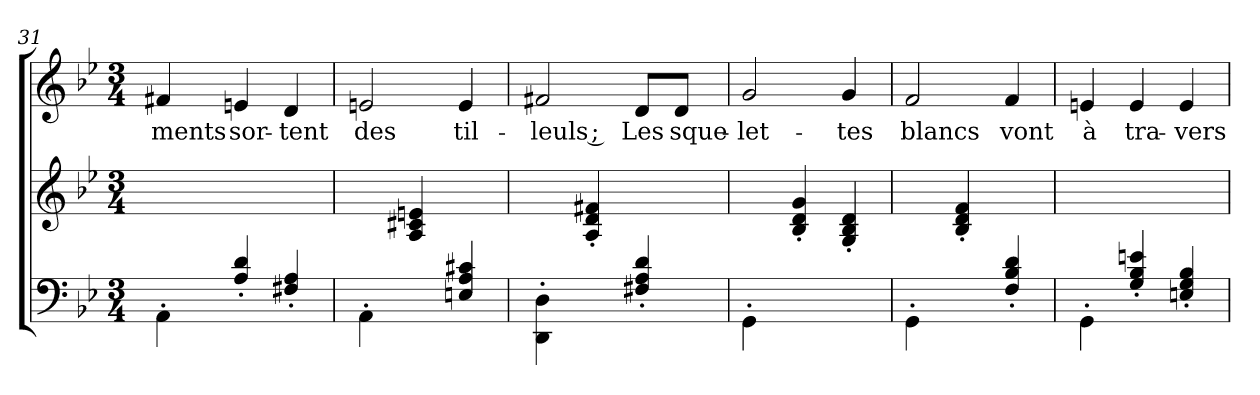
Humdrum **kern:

**kern	**kern	**kern	**text
*part3	*part2	*part1	*part1
*staff3	*staff2	*staff1	*staff1
*clefF4	*clefG2	*clefG2	*
*k[b-e-]	*k[b-e-]	*k[b-e-]	*
*B-:	*B-:	*B-:	*
*M3/4	*M3/4	*M3/4	*
=31	=31	=31	=31
!	!	!	!LO:LY:b
4AA'>\	2.ryy	4f#X/	-ments
!	!	!	!LO:LY:b
4A/'> 4d/'>	.	4en/	sor-
!	!	!	!LO:LY:b
4F#X/'> 4A/'>	.	4d/	-tent
=32	=32	=32	=32
!	!	!	!LO:LY:b
4AA'>\	4ryy	2en/	des
4ryy	4A/ 4c#X/ 4en/	.	.
!	!	!	!LO:LY:b
4En/ 4A/ 4c#X/	4ryy	4e/	til-
=33	=33	=33	=33
!	!	!	!LO:LY:b
4DD\'> 4D\'>	4ryy	2f#X/	-leuls ;
4ryy	4A/'< 4d/'< 4f#X/'<	.	.
!	!	!	!LO:LY:b
4F#X/'> 4A/'> 4d/'>	4ryy	8d/L	Les
!	!	!	!LO:LY:b
.	.	8d/J	sque-
!!LO:LB:g=z
=34	=34	=34	=34
!	!	!	!LO:LY:b
4GG'>\	4ryy	2g/	-let-
2ryy	4B-/'> 4d/'> 4g/'>	.	.
!	!	!	!LO:LY:b
.	4G/'> 4B-/'> 4d/'>	4g/	-tes
=35	=35	=35	=35
!	!	!	!LO:LY:b
4GG'>\	4ryy	2f/	blancs
4ryy	4B-/'> 4d/'> 4f/'>	.	.
!	!	!	!LO:LY:b
4F/'> 4B-/'> 4d/'>	4ryy	4f/	vont
=36	=36	=36	=36
!	!	!	!LO:LY:b
4GG'>\	2.ryy	4en/	à
!	!	!	!LO:LY:b
4G/'> 4B-/'> 4en/'>	.	4e/	tra-
!	!	!	!LO:LY:b
4En/'> 4G/'> 4B-/'>	.	4e/	-vers
=	=	=	=
*-	*-	*-	*-
